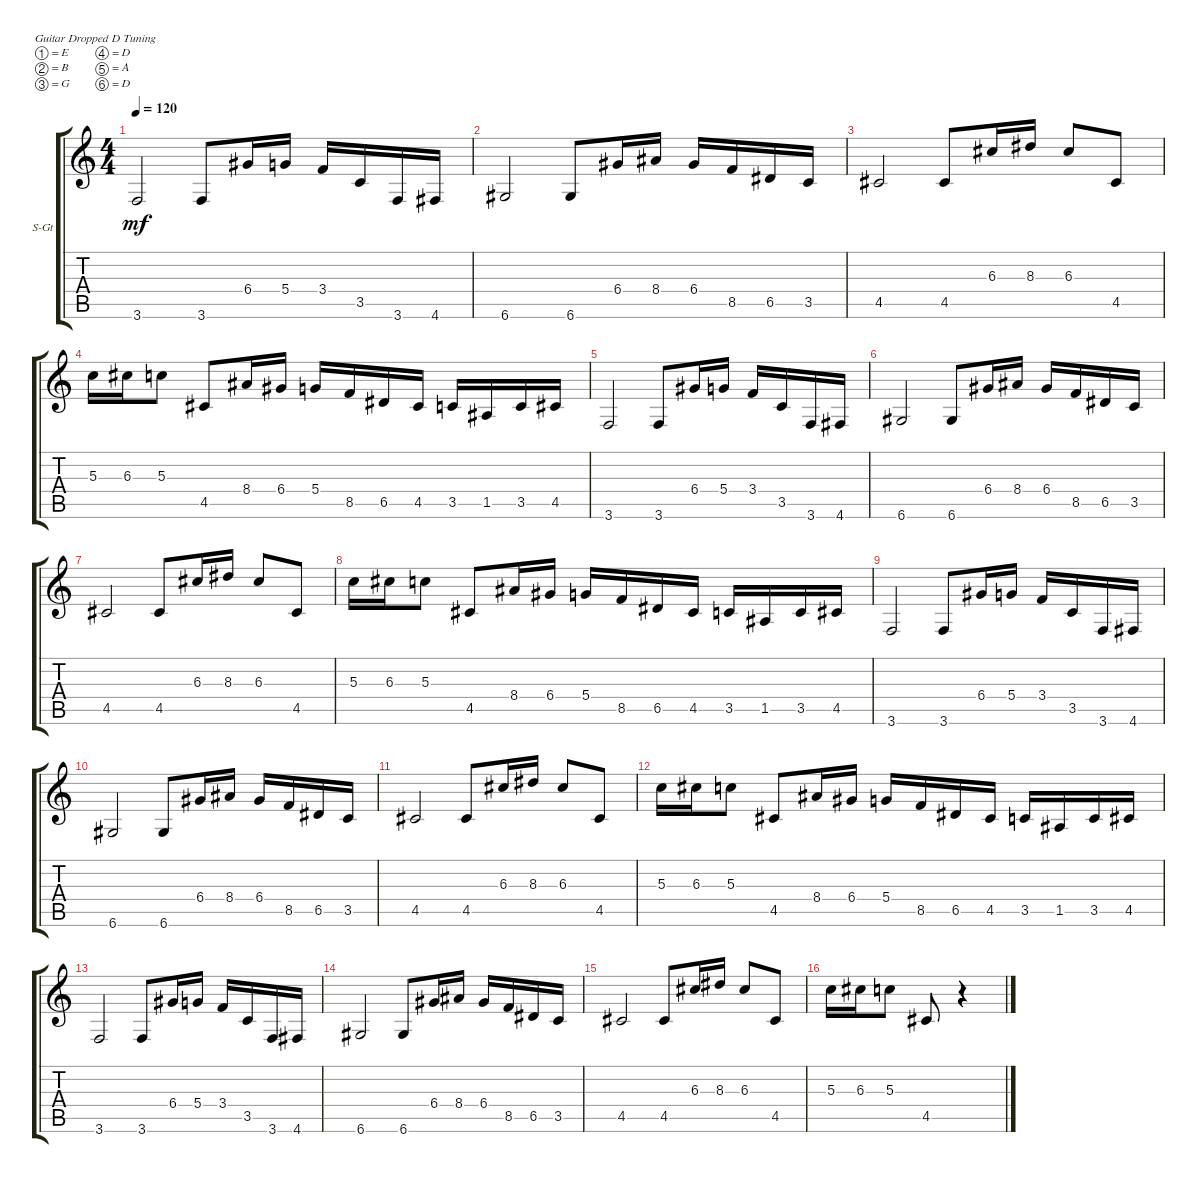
\defaultSystemsLayout 4
\bracketExtendMode groupsimilarinstruments
\firstSystemTrackNameOrientation horizontal
\otherSystemsTrackNameOrientation horizontal
\track ("Epic bass" "S-Gt") {instrument acousticguitarsteel}
\staff {score tabs}
\tuning (E4 B3 G3 D3 A2 D2)
\ts (4 4)
\tempo 120
\clef g2
\ks c
3.6.2{dy mf} 3.6.8 6.4.16 5.4.16 3.4.16 3.5.16 3.6.16 4.6.16 |
6.6.2 6.6.8 6.4.16 8.4.16 6.4.16 8.5.16 6.5.16 3.5.16 |
4.5.2 4.5.8 6.3.16 8.3.16 6.3.8 4.5.8 |
5.3.16 6.3.16 5.3.8 4.5.8 8.4.16 6.4.16 5.4.16 8.5.16 6.5.16 4.5.16 3.5.16 1.5.16 3.5.16 4.5.16 |
3.6.2 3.6.8 6.4.16 5.4.16 3.4.16 3.5.16 3.6.16 4.6.16 |
6.6.2 6.6.8 6.4.16 8.4.16 6.4.16 8.5.16 6.5.16 3.5.16 |
4.5.2 4.5.8 6.3.16 8.3.16 6.3.8 4.5.8 |
5.3.16 6.3.16 5.3.8 4.5.8 8.4.16 6.4.16 5.4.16 8.5.16 6.5.16 4.5.16 3.5.16 1.5.16 3.5.16 4.5.16 |
3.6.2 3.6.8 6.4.16 5.4.16 3.4.16 3.5.16 3.6.16 4.6.16 |
6.6.2 6.6.8 6.4.16 8.4.16 6.4.16 8.5.16 6.5.16 3.5.16 |
4.5.2 4.5.8 6.3.16 8.3.16 6.3.8 4.5.8 |
5.3.16 6.3.16 5.3.8 4.5.8 8.4.16 6.4.16 5.4.16 8.5.16 6.5.16 4.5.16 3.5.16 1.5.16 3.5.16 4.5.16 |
3.6.2 3.6.8 6.4.16 5.4.16 3.4.16 3.5.16 3.6.16 4.6.16 |
6.6.2 6.6.8 6.4.16 8.4.16 6.4.16 8.5.16 6.5.16 3.5.16 |
4.5.2 4.5.8 6.3.16 8.3.16 6.3.8 4.5.8 |
5.3.16 6.3.16 5.3.8 4.5.8 r.4
